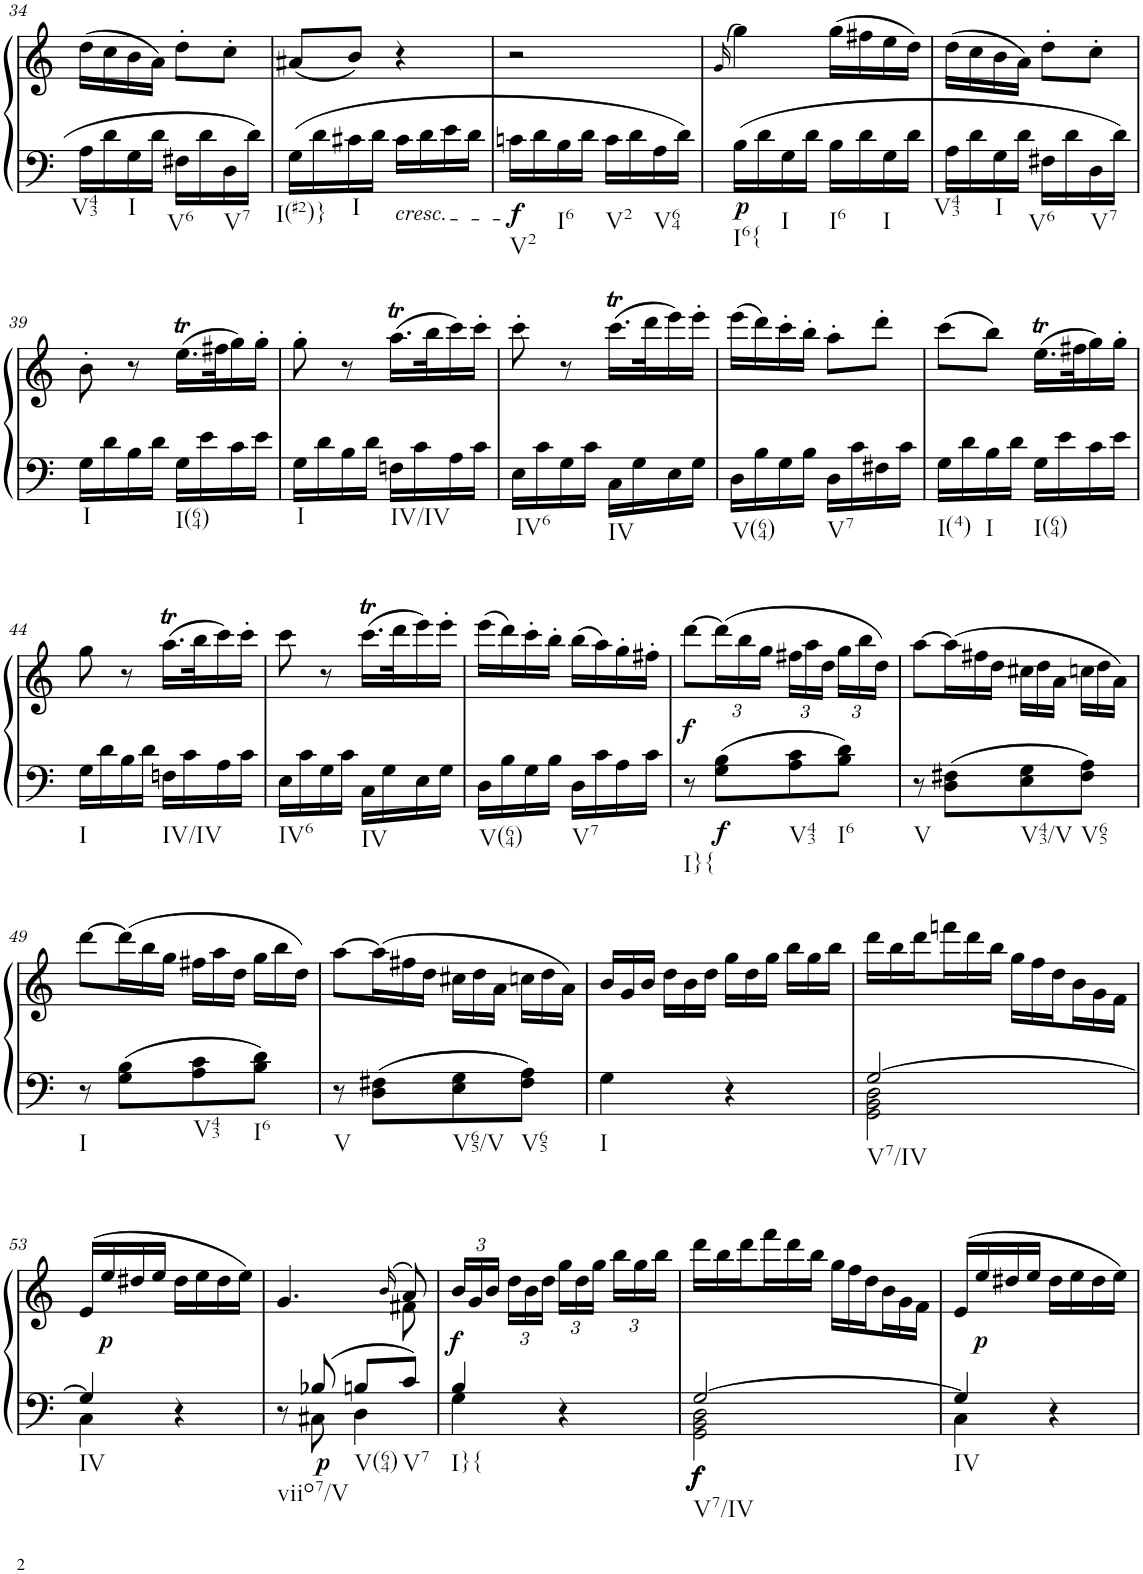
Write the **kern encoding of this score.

**kern	**kern	**dynam
*part1	*part1	*part1
*staff2	*staff1	*staff1/2
*I"Piano, Piano right	*	*
*I'Pno.	*	*
!!LO:PB:g=z
*clefF4	*clefG2	*
*k[]	*k[]	*
*M2/4	*M2/4	*
=34	=34	=34
!LO:TX:b:t=V43	!	!
16A\LL	(16dd\LL	.
16d\	16cc\	.
!LO:TX:b:t=I	!	!
16G\	16b\	.
16d\JJ	16a\JJ)	.
!LO:TX:b:t=V6	!	!
16F#X\LL	8dd'\L	.
16d\	.	.
!LO:TX:b:t=V7	!	!
16D\	8cc'\J	.
16d\JJ	.	.
=35	=35	=35
!LO:TX:b:t=I(#2)}	!	!
16G\LL	(8a#X/L	.
16d\	.	.
!LO:TX:b:t=I	!	!
16c#X\	8b/J)	.
16d\JJ	.	.
!LO:TX:b:i:t=cresc.	!	!
16c#\LL	4r	.
16d\	.	.
16e\	.	.
16d\JJ	.	.
=36	=36	=36
!LO:TX:b:t=V2	!	!
!	!	!LO:DY:b=2
16cn\LL	2r	f
16d\	.	.
!LO:TX:b:t=I6	!	!
16B\	.	.
16d\JJ	.	.
!LO:TX:b:t=V2	!	!
16c\LL	.	.
16d\	.	.
!LO:TX:b:t=V64	!	!
16A\	.	.
16d\JJ	.	.
=37	=37	=37
.	(>16qg/	.
!LO:TX:b:t=I6{	!	!
!	!	!LO:DY:b=2
16B\LL	4gg\)	p
16d\	.	.
!LO:TX:b:t=I	!	!
16G\	.	.
16d\JJ	.	.
!LO:TX:b:t=I6	!	!
16B\LL	(16gg\LL	.
16d\	16ff#X\	.
!LO:TX:b:t=I	!	!
16G\	16ee\	.
16d\JJ	16dd\JJ)	.
=38	=38	=38
!LO:TX:b:t=V43	!	!
16A\LL	(16dd\LL	.
16d\	16cc\	.
!LO:TX:b:t=I	!	!
16G\	16b\	.
16d\JJ	16a\JJ)	.
!LO:TX:b:t=V6	!	!
16F#X\LL	8dd'\L	.
16d\	.	.
!LO:TX:b:t=V7	!	!
16D\	8cc'\J	.
16d\JJ	.	.
!!LO:LB:g=z
=39	=39	=39
!LO:TX:b:t=I	!	!
16G\LL	8b'\	.
16d\	.	.
16B\	8r	.
16d\JJ	.	.
!LO:TX:b:t=I(64)	!	!
16G\LL	(16.eet\LL	.
16e\	.	.
.	32ff#X\K	.
16c\	16gg\)	.
16e\JJ	16gg'\JJ	.
=40	=40	=40
!LO:TX:b:t=I	!	!
16G\LL	8gg'\	.
16d\	.	.
16B\	8r	.
16d\JJ	.	.
!LO:TX:b:t=IV/IV	!	!
16Fn\LL	(16.aaT\LL	.
16c\	.	.
.	32bb\K	.
16A\	16ccc\)	.
16c\JJ	16ccc'\JJ	.
=41	=41	=41
!LO:TX:b:t=IV6	!	!
16E\LL	8ccc'\	.
16c\	.	.
16G\	8r	.
16c\JJ	.	.
!LO:TX:b:t=IV	!	!
16C\LL	(16.cccT\LL	.
16G\	.	.
.	32ddd\K	.
16E\	16eee\)	.
16G\JJ	16eee'\JJ	.
=42	=42	=42
!LO:TX:b:t=V(64)	!	!
16D\LL	(16eee\LL	.
16B\	16ddd\)	.
16G\	16ccc'\	.
16B\JJ	16bb'\JJ	.
!LO:TX:b:t=V7	!	!
16D\LL	8aa'\L	.
16c\	.	.
16F#X\	8ddd'\J	.
16c\JJ	.	.
=43	=43	=43
!LO:TX:b:t=I(4)	!	!
16G\LL	(8ccc\L	.
16d\	.	.
!LO:TX:b:t=I	!	!
16B\	8bb\J)	.
16d\JJ	.	.
!LO:TX:b:t=I(64)	!	!
16G\LL	(16.eet\LL	.
16e\	.	.
.	32ff#X\K	.
16c\	16gg\)	.
16e\JJ	16gg'\JJ	.
!!LO:LB:g=z
=44	=44	=44
!LO:TX:b:t=I	!	!
16G\LL	8gg\	.
16d\	.	.
16B\	8r	.
16d\JJ	.	.
!LO:TX:b:t=IV/IV	!	!
16Fn\LL	(16.aaT\LL	.
16c\	.	.
.	32bb\K	.
16A\	16ccc\)	.
16c\JJ	16ccc'\JJ	.
=45	=45	=45
!LO:TX:b:t=IV6	!	!
16E\LL	8ccc\	.
16c\	.	.
16G\	8r	.
16c\JJ	.	.
!LO:TX:b:t=IV	!	!
16C\LL	(16.cccT\LL	.
16G\	.	.
.	32ddd\K	.
16E\	16eee\)	.
16G\JJ	16eee'\JJ	.
=46	=46	=46
!LO:TX:b:t=V(64)	!	!
16D\LL	(16eee\LL	.
16B\	16ddd\)	.
16G\	16ccc'\	.
16B\JJ	16bb'\JJ	.
!LO:TX:b:t=V7	!	!
16D\LL	(16bb\LL	.
16c\	16aa\)	.
16A\	16gg'\	.
16c\JJ	16ff#X'\JJ	.
=47	=47	=47
!LO:TX:b:t=I}{	!	!
!	!	!LO:DY:b
8r	[8ddd\L	f
*	*Xbrackettup	*
!	!	!LO:DY:b=2
8G\ 8B\L	(24ddd\L]	f
.	24bb\	.
.	24gg\JJ	.
!LO:TX:b:t=V43	!	!
8A\ 8c\	24ff#X\LL	.
.	24aa\	.
.	24dd\JJ	.
!LO:TX:b:t=I6	!	!
8B\ 8d\J	24gg\LL	.
.	24bb\	.
.	24dd\JJ)	.
=48	=48	=48
!LO:TX:b:t=V	!	!
8r	[8aa\L	.
*	*Xtuplet	*
8D\ 8F#X\L	(24aa\L]	.
.	24ff#X\	.
.	24dd\JJ	.
!LO:TX:b:t=V43/V	!	!
8E\ 8G\	24cc#X\LL	.
.	24dd\	.
.	24a\JJ	.
!LO:TX:b:t=V65	!	!
8F#\ 8A\J	24ccn\LL	.
.	24dd\	.
.	24a\JJ)	.
!!LO:LB:g=z
=49	=49	=49
!LO:TX:b:t=I	!	!
8r	[8ddd\L	.
8G\ 8B\L	(24ddd\L]	.
.	24bb\	.
.	24gg\JJ	.
!LO:TX:b:t=V43	!	!
8A\ 8c\	24ff#X\LL	.
.	24aa\	.
.	24dd\JJ	.
!LO:TX:b:t=I6	!	!
8B\ 8d\J	24gg\LL	.
.	24bb\	.
.	24dd\JJ)	.
=50	=50	=50
!LO:TX:b:t=V	!	!
8r	[8aa\L	.
8D\ 8F#X\L	(24aa\L]	.
.	24ff#X\	.
.	24dd\JJ	.
!LO:TX:b:t=V65/V	!	!
8E\ 8G\	24cc#X\LL	.
.	24dd\	.
.	24a\JJ	.
!LO:TX:b:t=V65	!	!
8F#\ 8A\J	24ccn\LL	.
.	24dd\	.
.	24a\JJ)	.
=51	=51	=51
!LO:TX:b:t=I	!	!
4G\	24b/LL	.
.	24g/	.
.	24b/JJ	.
.	24dd\LL	.
.	24b\	.
.	24dd\JJ	.
4r	24gg\LL	.
.	24dd\	.
.	24gg\JJ	.
.	24bb\LL	.
.	24gg\	.
.	24bb\JJ	.
=52	=52	=52
*^	*	*
!LO:TX:b:t=V7/IV	!	!	!
[2G/	2GG\ 2BB\ 2D\	24ddd\LL	.
.	.	24bb\	.
.	.	24ddd\	.
.	.	24fffn\	.
.	.	24ddd\	.
.	.	24bb\JJ	.
.	.	24gg\LL	.
.	.	24ff\	.
.	.	24dd\	.
.	.	24b\	.
.	.	24g\	.
.	.	24f\JJ	.
!!LO:LB:g=z
=53	=53	=53	=53
!LO:TX:b:t=IV	!	!	!
4G/]	4C\	(16e/LL	.
!	!	!	!LO:DY:b
.	.	16ee/	p
.	.	16dd#X/	.
.	.	16ee/JJ	.
4r	4ryy	16dd#\LL	.
.	.	16ee\	.
.	.	16dd#\	.
.	.	16ee\JJ)	.
=54	=54	=54	=54
*	*	*^	*
!LO:TX:b:t=viio7/V	!	!	!	!
8r	8ryy	4.g/	4.ryy	.
!	!	!	!	!LO:DY:b=2
8B-X/	8C#X\	.	.	p
!LO:TX:b:t=V(64)	!	!	!	!
8Bn/L	4D\	.	.	.
.	.	(>16qb/	.	.
!LO:TX:b:t=V7	!	!	!	!
8c/J	.	8a/)	8f#X\	.
*	*	*v	*v	*
=55	=55	=55	=55
*	*	*tuplet	*
*	*	*^	*
!LO:TX:b:t=I}{	!	!	!	!
!	!	!	!	!LO:DY:b
*	*	*v	*v	*
4B/	4G\	24b/LL	f
.	.	24g/	.
.	.	24b/JJ	.
.	.	24dd\LL	.
.	.	24b\	.
.	.	24dd\JJ	.
4r	4ryy	24gg\LL	.
.	.	24dd\	.
.	.	24gg\JJ	.
.	.	24bb\LL	.
.	.	24gg\	.
.	.	24bb\JJ	.
=56	=56	=56	=56
*	*	*Xtuplet	*
!LO:TX:b:t=V7/IV	!	!	!
!	!	!	!LO:DY:b=2
!	!	!	!LO:DY:n=1:b=2
!	!	!	!LO:DY:n=2:b=2
!	!	!	!LO:DY:n=3:b=2
[2G/	2GG\ 2BB\ 2D\	24ddd\LL	f f f f
.	.	24bb\	.
.	.	24ddd\	.
.	.	24fff\	.
.	.	24ddd\	.
.	.	24bb\JJ	.
.	.	24gg\LL	.
.	.	24ff\	.
.	.	24dd\	.
.	.	24b\	.
.	.	24g\	.
.	.	24f\JJ	.
=57	=57	=57	=57
!LO:TX:b:t=IV	!	!	!
4G/]	4C\	(16e/LL	.
!	!	!	!LO:DY:b
.	.	16ee/	p
.	.	16dd#X/	.
.	.	16ee/JJ	.
4r	4ryy	16dd#\LL	.
.	.	16ee\	.
.	.	16dd#\	.
.	.	16ee\JJ)	.
*v	*v	*	*
=	=	=
*-	*-	*-
